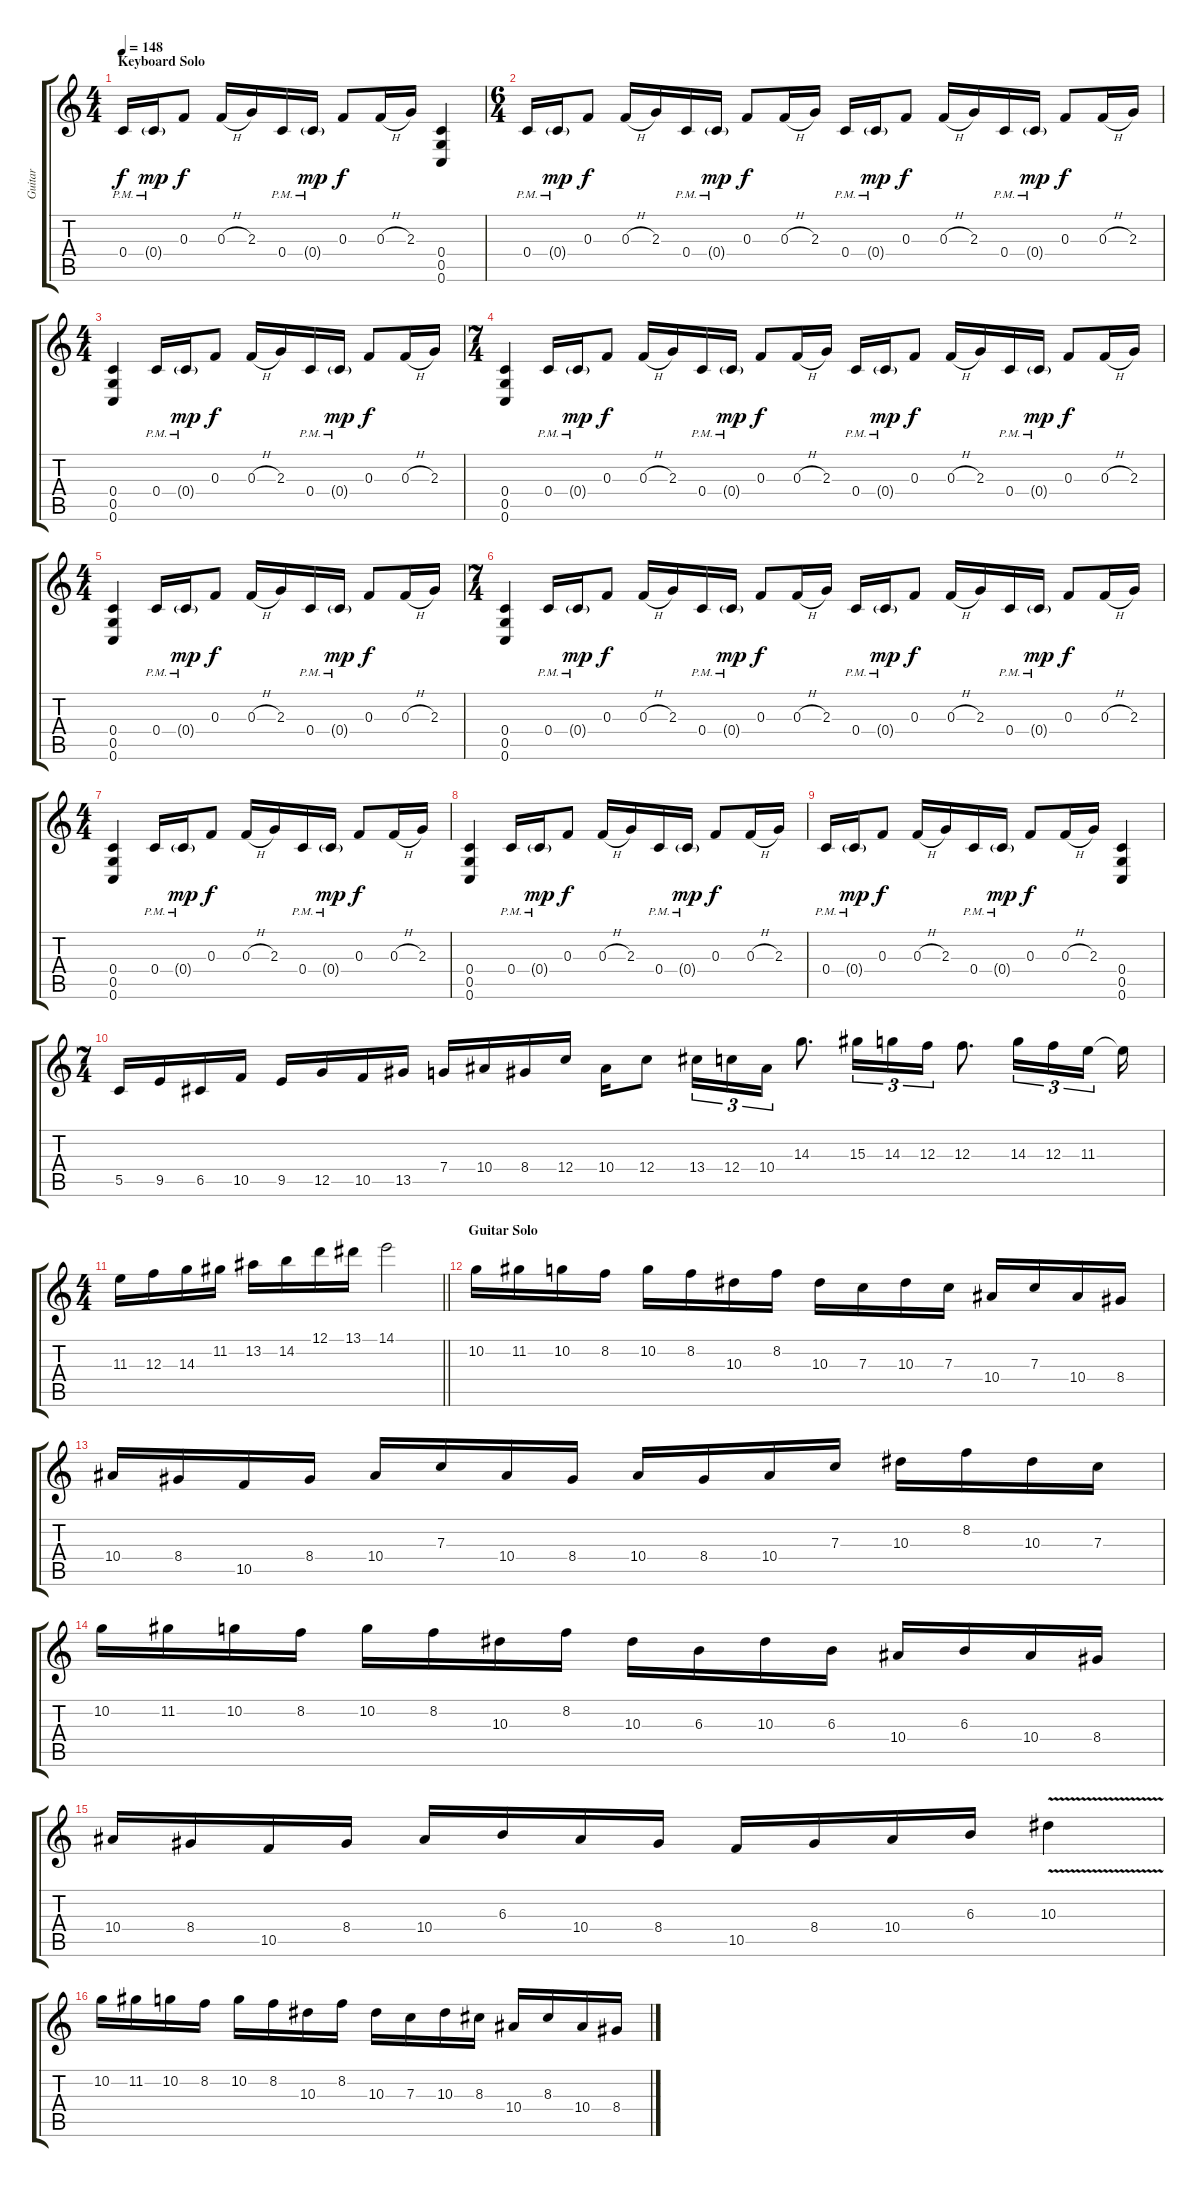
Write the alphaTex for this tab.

\track ("Guitar" "Guitar") {instrument distortionguitar}
\staff {score tabs}
\tuning (D4 A3 F3 C3 G2 C2) {hide}
\ts (4 4)
\section ("" "Keyboard Solo")
\tempo 148
\clef g2
\ks c
0.4{pm}.16{dy f balance 8} 0.4{g pm}.16{dy mp} 0.3.8{dy f} 0.3{h}.16 2.3.16 0.4{pm}.16 0.4{g pm}.16{dy mp} 0.3.8{dy f} 0.3{h}.16 2.3.16 (0.4 0.5 0.6).4 |
\ts (6 4)
0.4{pm}.16 0.4{g pm}.16{dy mp} 0.3.8{dy f} 0.3{h}.16 2.3.16 0.4{pm}.16 0.4{g pm}.16{dy mp} 0.3.8{dy f} 0.3{h}.16 2.3.16 0.4{pm}.16 0.4{g pm}.16{dy mp} 0.3.8{dy f} 0.3{h}.16 2.3.16 0.4{pm}.16 0.4{g pm}.16{dy mp} 0.3.8{dy f} 0.3{h}.16 2.3.16 |
\ts (4 4)
(0.4 0.5 0.6).4 0.4{pm}.16 0.4{g pm}.16{dy mp} 0.3.8{dy f} 0.3{h}.16 2.3.16 0.4{pm}.16 0.4{g pm}.16{dy mp} 0.3.8{dy f} 0.3{h}.16 2.3.16 |
\ts (7 4)
(0.4 0.5 0.6).4 0.4{pm}.16 0.4{g pm}.16{dy mp} 0.3.8{dy f} 0.3{h}.16 2.3.16 0.4{pm}.16 0.4{g pm}.16{dy mp} 0.3.8{dy f} 0.3{h}.16 2.3.16 0.4{pm}.16 0.4{g pm}.16{dy mp} 0.3.8{dy f} 0.3{h}.16 2.3.16 0.4{pm}.16 0.4{g pm}.16{dy mp} 0.3.8{dy f} 0.3{h}.16 2.3.16 |
\ts (4 4)
(0.4 0.5 0.6).4 0.4{pm}.16 0.4{g pm}.16{dy mp} 0.3.8{dy f} 0.3{h}.16 2.3.16 0.4{pm}.16 0.4{g pm}.16{dy mp} 0.3.8{dy f} 0.3{h}.16 2.3.16 |
\ts (7 4)
(0.4 0.5 0.6).4 0.4{pm}.16 0.4{g pm}.16{dy mp} 0.3.8{dy f} 0.3{h}.16 2.3.16 0.4{pm}.16 0.4{g pm}.16{dy mp} 0.3.8{dy f} 0.3{h}.16 2.3.16 0.4{pm}.16 0.4{g pm}.16{dy mp} 0.3.8{dy f} 0.3{h}.16 2.3.16 0.4{pm}.16 0.4{g pm}.16{dy mp} 0.3.8{dy f} 0.3{h}.16 2.3.16 |
\ts (4 4)
(0.4 0.5 0.6).4 0.4{pm}.16 0.4{g pm}.16{dy mp} 0.3.8{dy f} 0.3{h}.16 2.3.16 0.4{pm}.16 0.4{g pm}.16{dy mp} 0.3.8{dy f} 0.3{h}.16 2.3.16 |
(0.4 0.5 0.6).4 0.4{pm}.16 0.4{g pm}.16{dy mp} 0.3.8{dy f} 0.3{h}.16 2.3.16 0.4{pm}.16 0.4{g pm}.16{dy mp} 0.3.8{dy f} 0.3{h}.16 2.3.16 |
0.4{pm}.16 0.4{g pm}.16{dy mp} 0.3.8{dy f} 0.3{h}.16 2.3.16 0.4{pm}.16 0.4{g pm}.16{dy mp} 0.3.8{dy f} 0.3{h}.16 2.3.16 (0.4 0.5 0.6).4 |
\ts (7 4)
5.5.16 9.5.16 6.5.16 10.5.16 9.5.16 12.5.16 10.5.16 13.5.16 7.4.16 10.4.16 8.4.16 12.4.16 10.4.16 12.4.8 13.4.16{tu (3 2)} 12.4.16{tu (3 2)} 10.4.16{tu (3 2)} 14.3.8{d} 15.3.16{tu (3 2)} 14.3.16{tu (3 2)} 12.3.16{tu (3 2)} 12.3.8{d} 14.3.16{tu (3 2)} 12.3.16{tu (3 2)} 11.3.16{tu (3 2) beam splitsecondary} 11.3{t}.16 |
\ts (4 4)
\barLineRight lightlight
11.3.16 12.3.16 14.3.16 11.2.16 13.2.16 14.2.16 12.1.16 13.1.16 14.1.2 |
\section ("" "Guitar Solo")
10.2.16 11.2.16 10.2.16 8.2.16 10.2.16 8.2.16 10.3.16 8.2.16 10.3.16 7.3.16 10.3.16 7.3.16 10.4.16 7.3.16 10.4.16 8.4.16 |
10.4.16 8.4.16 10.5.16 8.4.16 10.4.16 7.3.16 10.4.16 8.4.16 10.4.16 8.4.16 10.4.16 7.3.16 10.3.16 8.2.16 10.3.16 7.3.16 |
10.2.16 11.2.16 10.2.16 8.2.16 10.2.16 8.2.16 10.3.16 8.2.16 10.3.16 6.3.16 10.3.16 6.3.16 10.4.16 6.3.16 10.4.16 8.4.16 |
10.4.16 8.4.16 10.5.16 8.4.16 10.4.16 6.3.16 10.4.16 8.4.16 10.5.16 8.4.16 10.4.16 6.3.16 10.3{v}.4 |
10.2.16 11.2.16 10.2.16 8.2.16 10.2.16 8.2.16 10.3.16 8.2.16 10.3.16 7.3.16 10.3.16 8.3.16 10.4.16 8.3.16 10.4.16 8.4.16
